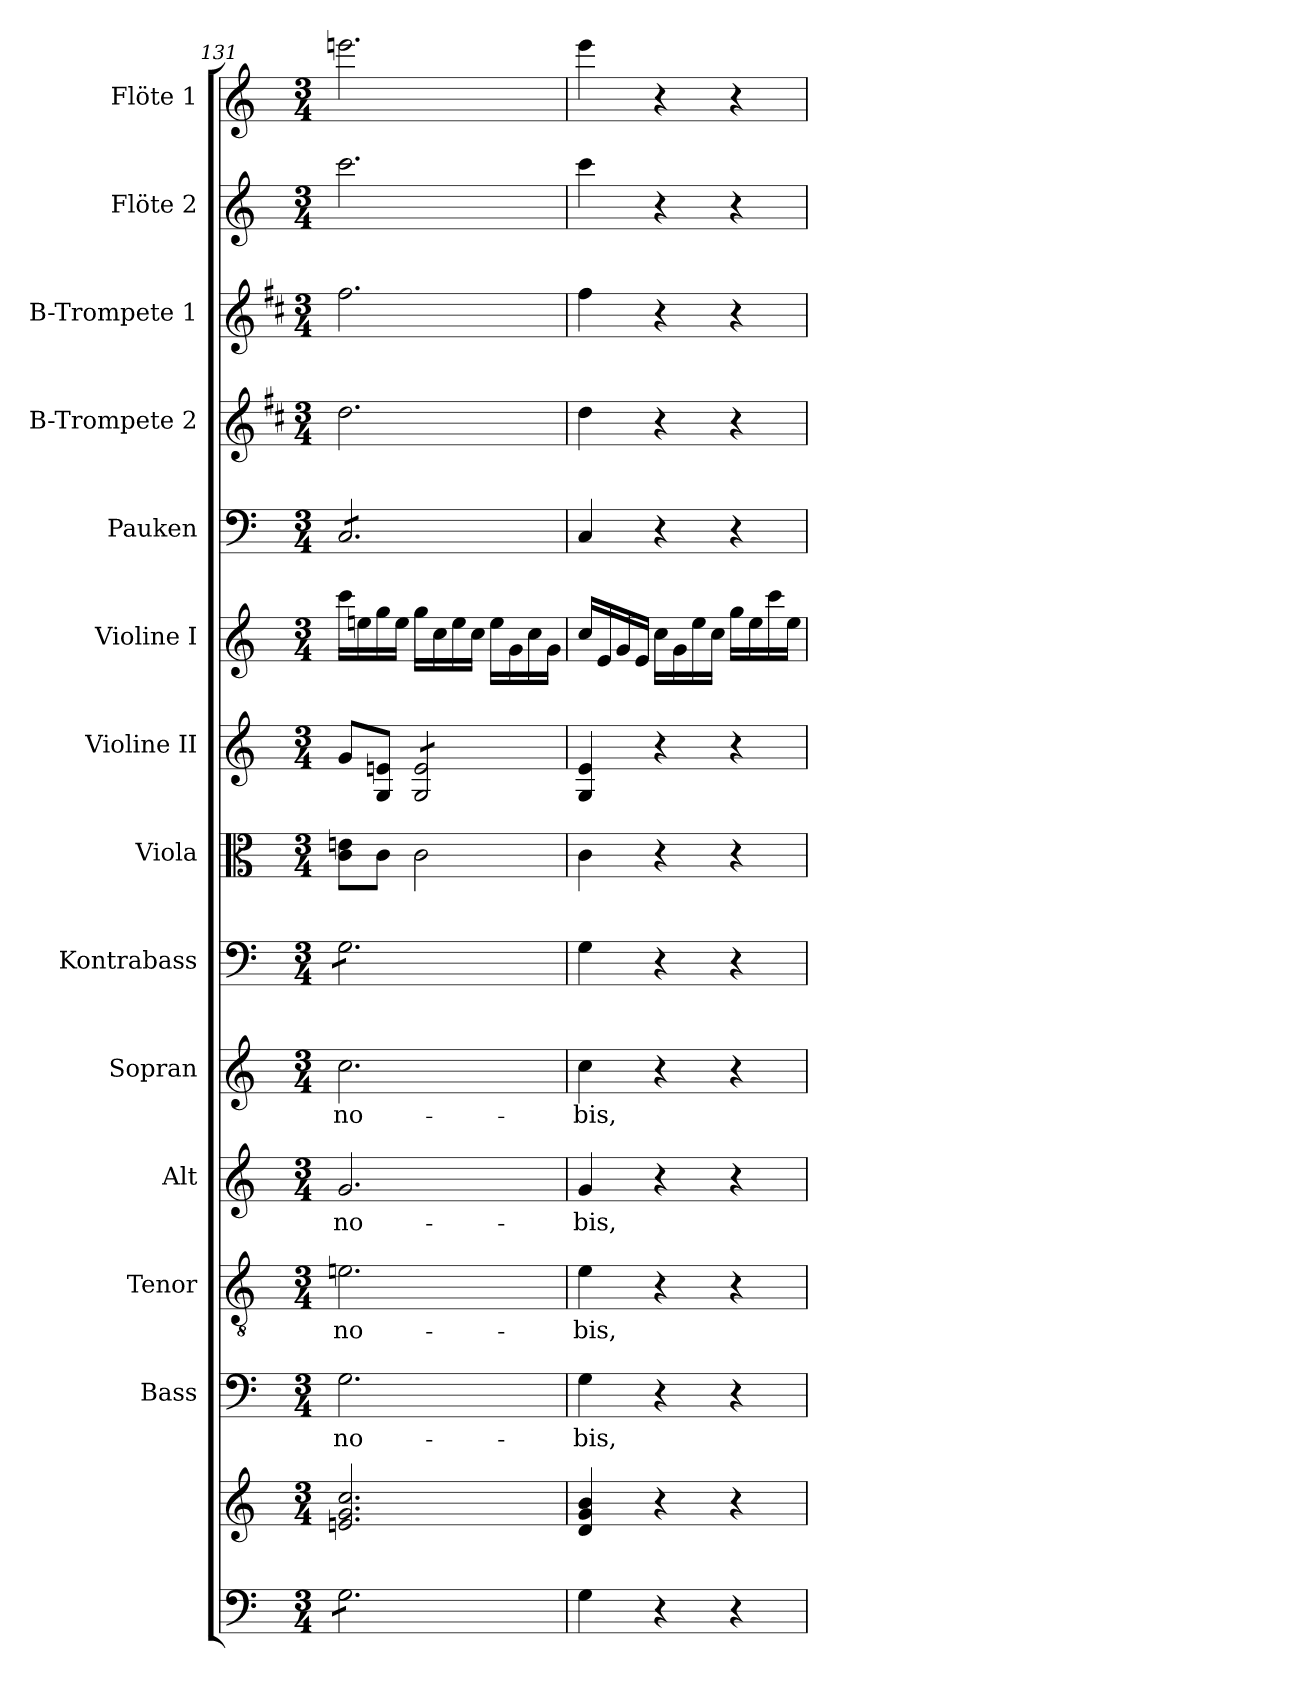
**kern	**kern	**kern	**text	**kern	**text	**kern	**text	**kern	**text	**kern	**kern	**kern	**kern	**kern	**kern	**kern	**kern	**kern
*part14	*part14	*part13	*part13	*part12	*part12	*part11	*part11	*part10	*part10	*part9	*part8	*part7	*part6	*part5	*part4	*part3	*part2	*part1
*staff15	*staff14	*staff13	*staff13	*staff12	*staff12	*staff11	*staff11	*staff10	*staff10	*staff9	*staff8	*staff7	*staff6	*staff5	*staff4	*staff3	*staff2	*staff1
*	*	*I"Bass	*	*I"Tenor	*	*I"Alt	*	*I"Sopran	*	*I"Kontrabass	*I"Viola	*I"Violine II	*I"Violine I	*I"Pauken	*I"B-Trompete 2	*I"B-Trompete 1	*I"Flöte 2	*I"Flöte 1
*	*	*I'B.	*	*I'T.	*	*I'A.	*	*I'S.	*	*I'Kb.	*I'Vla.	*I'Vl. II	*I'Vl. I	*I'Pk.	*I'B Trp. 2	*I'B Trp. 1	*I'Fl. 2	*I'Fl. 1
*clefF4	*clefG2	*clefF4	*	*clefGv2	*	*clefG2	*	*clefG2	*	*clefF4	*clefC3	*clefG2	*clefG2	*clefF4	*clefG2	*clefG2	*clefG2	*clefG2
*	*	*	*	*	*	*	*	*	*	*ITrd7c12	*	*	*	*	*ITrd1c2	*ITrd1c2	*	*
*k[]	*k[]	*k[]	*	*k[]	*	*k[]	*	*k[]	*	*k[]	*k[]	*k[]	*k[]	*k[]	*k[]	*k[]	*k[]	*k[]
*C:	*C:	*C:	*	*C:	*	*C:	*	*C:	*	*C:	*C:	*C:	*C:	*C:	*C:	*C:	*C:	*C:
*M3/4	*M3/4	*M3/4	*	*M3/4	*	*M3/4	*	*M3/4	*	*M3/4	*M3/4	*M3/4	*M3/4	*M3/4	*M3/4	*M3/4	*M3/4	*M3/4
=131	=131	=131	=131	=131	=131	=131	=131	=131	=131	=131	=131	=131	=131	=131	=131	=131	=131	=131
!	!	!	!LO:LY:b	!	!LO:LY:b	!	!LO:LY:b	!	!LO:LY:b	!	!	!	!	!	!	!	!	!
*tremolo	*	*	*	*	*	*	*	*	*	*	*	*	*	*	*	*	*	*
*	*	*	*	*	*	*	*	*	*	*tremolo	*	*	*	*	*	*	*	*
*	*	*	*	*	*	*	*	*	*	*	*	*	*	*tremolo	*	*	*	*
8G\L	2.en/ 2.g/ 2.cc/	2.G\	no-	2.en\	no-	2.g/	no-	2.cc\	no-	8GG\L	8c\ 8en\L	8g/L	16ccc\LL	8C/L	2.cc\	2.ee\	2.ccc\	2.eeen\
.	.	.	.	.	.	.	.	.	.	.	.	.	16een\	.	.	.	.	.
8G\	.	.	.	.	.	.	.	.	.	8GG\	8c\J	8G/ 8en/J	16gg\	8C/	.	.	.	.
.	.	.	.	.	.	.	.	.	.	.	.	.	16ee\JJ	.	.	.	.	.
*	*	*	*	*	*	*	*	*	*	*	*	*tremolo	*	*	*	*	*	*
8G\	.	.	.	.	.	.	.	.	.	8GG\	2c\	8G/ 8e/L	16gg\LL	8C/	.	.	.	.
.	.	.	.	.	.	.	.	.	.	.	.	.	16cc\	.	.	.	.	.
8G\	.	.	.	.	.	.	.	.	.	8GG\	.	8G/ 8e/	16ee\	8C/	.	.	.	.
.	.	.	.	.	.	.	.	.	.	.	.	.	16cc\JJ	.	.	.	.	.
8G\	.	.	.	.	.	.	.	.	.	8GG\	.	8G/ 8e/	16ee\LL	8C/	.	.	.	.
.	.	.	.	.	.	.	.	.	.	.	.	.	16g\	.	.	.	.	.
8G\J	.	.	.	.	.	.	.	.	.	8GG\J	.	8G/ 8e/J	16cc\	8C/J	.	.	.	.
*	*	*	*	*	*	*	*	*	*	*	*	*	*	*Xtremolo	*	*	*	*
*	*	*	*	*	*	*	*	*	*	*	*	*Xtremolo	*	*	*	*	*	*
*	*	*	*	*	*	*	*	*	*	*Xtremolo	*	*	*	*	*	*	*	*
*Xtremolo	*	*	*	*	*	*	*	*	*	*	*	*	*	*	*	*	*	*
.	.	.	.	.	.	.	.	.	.	.	.	.	16g\JJ	.	.	.	.	.
!!LO:PB:g=z
=132	=132	=132	=132	=132	=132	=132	=132	=132	=132	=132	=132	=132	=132	=132	=132	=132	=132	=132
!	!	!	!LO:LY:b	!	!LO:LY:b	!	!LO:LY:b	!	!LO:LY:b	!	!	!	!	!	!	!	!	!
4G\	4d/ 4g/ 4b/	4G\	-bis,	4e\	-bis,	4g/	-bis,	4cc\	-bis,	4GG\	4c\	4G/ 4e/	16cc/LL	4C/	4cc\	4ee\	4ccc\	4eee\
.	.	.	.	.	.	.	.	.	.	.	.	.	16e/	.	.	.	.	.
.	.	.	.	.	.	.	.	.	.	.	.	.	16g/	.	.	.	.	.
.	.	.	.	.	.	.	.	.	.	.	.	.	16e/JJ	.	.	.	.	.
4r	4r	4r	.	4r	.	4r	.	4r	.	4r	4r	4r	16cc\LL	4r	4r	4r	4r	4r
.	.	.	.	.	.	.	.	.	.	.	.	.	16g\	.	.	.	.	.
.	.	.	.	.	.	.	.	.	.	.	.	.	16ee\	.	.	.	.	.
.	.	.	.	.	.	.	.	.	.	.	.	.	16cc\JJ	.	.	.	.	.
4r	4r	4r	.	4r	.	4r	.	4r	.	4r	4r	4r	16gg\LL	4r	4r	4r	4r	4r
.	.	.	.	.	.	.	.	.	.	.	.	.	16ee\	.	.	.	.	.
.	.	.	.	.	.	.	.	.	.	.	.	.	16ccc\	.	.	.	.	.
.	.	.	.	.	.	.	.	.	.	.	.	.	16ee\JJ	.	.	.	.	.
=	=	=	=	=	=	=	=	=	=	=	=	=	=	=	=	=	=	=
*-	*-	*-	*-	*-	*-	*-	*-	*-	*-	*-	*-	*-	*-	*-	*-	*-	*-	*-
